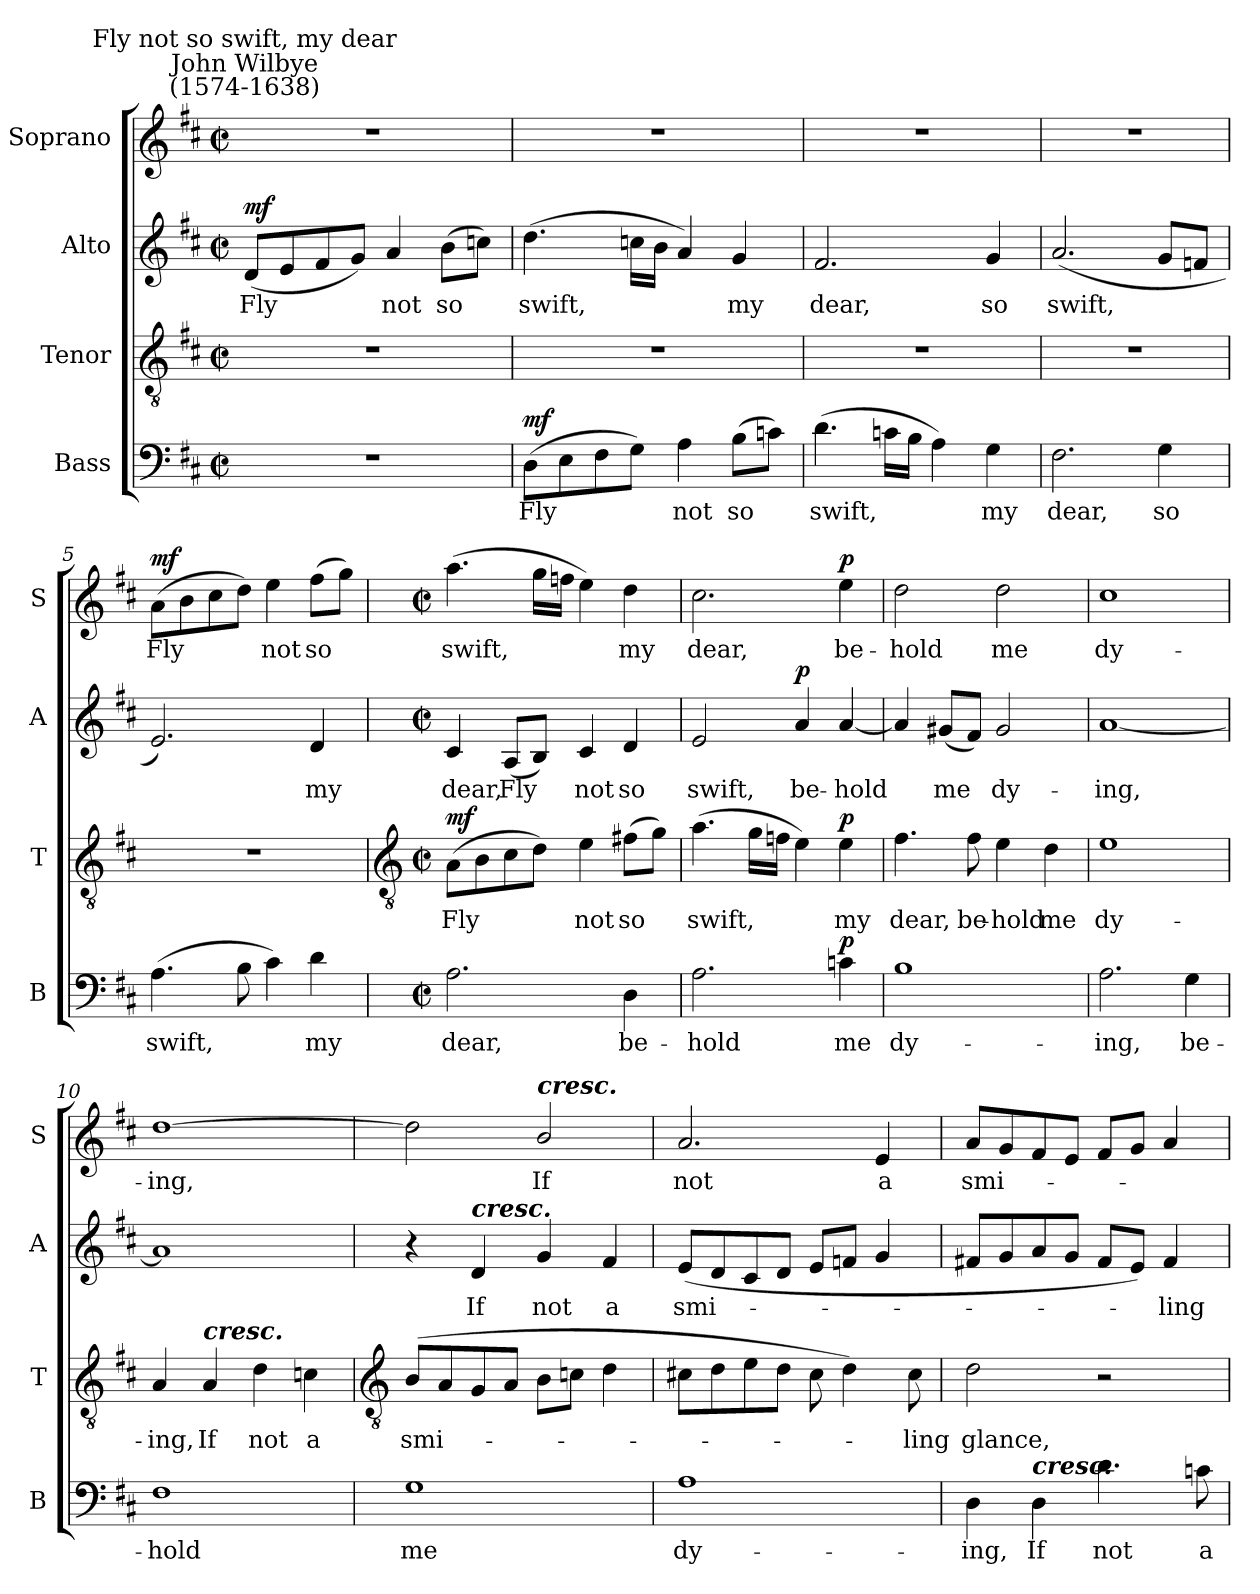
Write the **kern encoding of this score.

**kern	**text	**dynam	**kern	**text	**dynam	**kern	**text	**dynam	**kern	**text	**dynam
*part4	*part4	*part4	*part3	*part3	*part3	*part2	*part2	*part2	*part1	*part1	*part1
*staff4	*staff4	*staff4	*staff3	*staff3	*staff3	*staff2	*staff2	*staff2	*staff1	*staff1	*staff1
*I"Bass	*	*	*I"Tenor	*	*	*I"Alto	*	*	*I"Soprano	*	*
*I'B	*	*	*I'T	*	*	*I'A	*	*	*I'S	*	*
*clefF4	*	*	*clefGv2	*	*	*clefG2	*	*	*clefG2	*	*
*k[f#c#]	*	*	*k[f#c#]	*	*	*k[f#c#]	*	*	*k[f#c#]	*	*
*D:	*	*	*D:	*	*	*D:	*	*	*D:	*	*
*M2/2	*	*	*M2/2	*	*	*M2/2	*	*	*M2/2	*	*
*met(c|)	*	*	*met(c|)	*	*	*met(c|)	*	*	*met(c|)	*	*
=1	=1	=1	=1	=1	=1	=1	=1	=1	=1	=1	=1
!	!	!	!	!	!	!	!	!	!LO:TX:a:cj:t=John Wilbye\n(1574-1638)	!	!
!	!	!	!	!	!	!	!	!	!LO:TX:a:cj:t=Fly not so swift, my dear	!	!
!	!	!	!	!	!	!	!LO:LY:b	!LO:DY:b	!	!	!
1r	.	.	1r	.	.	(<8dL	Fly	mf	1r	.	.
.	.	.	.	.	.	8e	.	.	.	.	.
.	.	.	.	.	.	8f#	.	.	.	.	.
.	.	.	.	.	.	8gJ)	.	.	.	.	.
!	!	!	!	!	!	!	!LO:LY:b	!	!	!	!
.	.	.	.	.	.	4a	not	.	.	.	.
!	!	!	!	!	!	!	!LO:LY:b	!	!	!	!
.	.	.	.	.	.	(>8bL	so	.	.	.	.
.	.	.	.	.	.	8ccnJ)	.	.	.	.	.
=2	=2	=2	=2	=2	=2	=2	=2	=2	=2	=2	=2
!	!LO:LY:b	!LO:DY:b	!	!	!	!	!LO:LY:b	!	!	!	!
(>8DL	Fly	mf	1r	.	.	(>4.dd	swift,	.	1r	.	.
8E	.	.	.	.	.	.	.	.	.	.	.
8F#	.	.	.	.	.	.	.	.	.	.	.
8GJ)	.	.	.	.	.	16ccnLL	.	.	.	.	.
.	.	.	.	.	.	16bJJ	.	.	.	.	.
!	!LO:LY:b	!	!	!	!	!	!	!	!	!	!
4A	not	.	.	.	.	4a)	.	.	.	.	.
!	!LO:LY:b	!	!	!	!	!	!LO:LY:b	!	!	!	!
(>8BL	so	.	.	.	.	4g	my	.	.	.	.
8cnJ)	.	.	.	.	.	.	.	.	.	.	.
=3	=3	=3	=3	=3	=3	=3	=3	=3	=3	=3	=3
!	!LO:LY:b	!	!	!	!	!	!LO:LY:b	!	!	!	!
(>4.d	swift,	.	1r	.	.	2.f#	dear,	.	1r	.	.
16cnLL	.	.	.	.	.	.	.	.	.	.	.
16BJJ	.	.	.	.	.	.	.	.	.	.	.
4A)	.	.	.	.	.	.	.	.	.	.	.
!	!LO:LY:b	!	!	!	!	!	!LO:LY:b	!	!	!	!
4G	my	.	.	.	.	4g	so	.	.	.	.
=4	=4	=4	=4	=4	=4	=4	=4	=4	=4	=4	=4
!	!LO:LY:b	!	!	!	!	!	!LO:LY:b	!	!	!	!
2.F#	dear,	.	1r	.	.	(<2.a	swift,	.	1r	.	.
!	!LO:LY:b	!	!	!	!	!	!	!	!	!	!
4G	so	.	.	.	.	8gL	.	.	.	.	.
.	.	.	.	.	.	8fnJ	.	.	.	.	.
=5	=5	=5	=5	=5	=5	=5	=5	=5	=5	=5	=5
!	!LO:LY:b	!	!	!	!	!	!	!	!	!LO:LY:b	!LO:DY:b
(>4.A	swift,	.	1r	.	.	2.e)	.	.	(>8aL	Fly	mf
.	.	.	.	.	.	.	.	.	8b	.	.
.	.	.	.	.	.	.	.	.	8cc#	.	.
8B	.	.	.	.	.	.	.	.	8ddJ)	.	.
!	!	!	!	!	!	!	!	!	!	!LO:LY:b	!
4c#)	.	.	.	.	.	.	.	.	4ee	not	.
!	!LO:LY:b	!	!	!	!	!	!LO:LY:b	!	!	!LO:LY:b	!
4d	my	.	.	.	.	4d	my	.	(>8ff#L	so	.
.	.	.	.	.	.	.	.	.	8ggJ)	.	.
!!LO:LB:g=z
=6	=6	=6	=6	=6	=6	=6	=6	=6	=6	=6	=6
*	*	*	*clefGv2	*	*	*	*	*	*	*	*
*M2/2	*	*	*M2/2	*	*	*M2/2	*	*	*M2/2	*	*
*met(c|)	*	*	*met(c|)	*	*	*met(c|)	*	*	*met(c|)	*	*
!	!LO:LY:b	!	!	!LO:LY:b	!LO:DY:b	!	!LO:LY:b	!	!	!LO:LY:b	!
2.A	dear,	.	(>8AL	Fly	mf	4c#	dear,	.	(>4.aa	swift,	.
.	.	.	8B	.	.	.	.	.	.	.	.
!	!	!	!	!	!	!	!LO:LY:b	!	!	!	!
.	.	.	8c#	.	.	(<8AL	Fly	.	.	.	.
.	.	.	8dJ)	.	.	8BJ)	.	.	16ggLL	.	.
.	.	.	.	.	.	.	.	.	16ffnJJ	.	.
!	!	!	!	!LO:LY:b	!	!	!LO:LY:b	!	!	!	!
.	.	.	4e	not	.	4c#	not	.	4ee)	.	.
!	!LO:LY:b	!	!	!LO:LY:b	!	!	!LO:LY:b	!	!	!LO:LY:b	!
4D	be-	.	(>8f#XL	so	.	4d	so	.	4dd	my	.
.	.	.	8gJ)	.	.	.	.	.	.	.	.
=7	=7	=7	=7	=7	=7	=7	=7	=7	=7	=7	=7
!	!LO:LY:b	!	!	!LO:LY:b	!	!	!LO:LY:b	!	!	!LO:LY:b	!
2.A	-hold	.	(>4.a	swift,	.	2e	swift,	.	2.cc#	dear,	.
.	.	.	16gLL	.	.	.	.	.	.	.	.
.	.	.	16fnJJ	.	.	.	.	.	.	.	.
!	!	!	!	!	!	!	!LO:LY:b	!LO:DY:b	!	!	!
.	.	.	4e)	.	.	4a	be-	p	.	.	.
!	!LO:LY:b	!LO:DY:b	!	!LO:LY:b	!LO:DY:b	!	!LO:LY:b	!	!	!LO:LY:b	!LO:DY:b
4cn	me	p	4e	my	p	[4a	-hold	.	4ee	be-	p
=8	=8	=8	=8	=8	=8	=8	=8	=8	=8	=8	=8
!	!LO:LY:b	!	!	!LO:LY:b	!	!	!	!	!	!LO:LY:b	!
1B	dy-	.	4.f#	dear,	.	4a]	.	.	2dd	-hold	.
!	!	!	!	!	!	!	!LO:LY:b	!	!	!	!
.	.	.	.	.	.	(<8g#XL	me	.	.	.	.
!	!	!	!	!LO:LY:b	!	!	!	!	!	!	!
.	.	.	8f#	be-	.	8f#J)	.	.	.	.	.
!	!	!	!	!LO:LY:b	!	!	!LO:LY:b	!	!	!LO:LY:b	!
.	.	.	4e	-hold	.	2g#	dy-	.	2dd	me	.
!	!	!	!	!LO:LY:b	!	!	!	!	!	!	!
.	.	.	4d	me	.	.	.	.	.	.	.
=9	=9	=9	=9	=9	=9	=9	=9	=9	=9	=9	=9
!	!LO:LY:b	!	!	!LO:LY:b	!	!	!LO:LY:b	!	!	!LO:LY:b	!
2.A	-ing,	.	1e	dy-	.	[1a	-ing,	.	1cc#	dy-	.
!	!LO:LY:b	!	!	!	!	!	!	!	!	!	!
4G	be-	.	.	.	.	.	.	.	.	.	.
=10	=10	=10	=10	=10	=10	=10	=10	=10	=10	=10	=10
!	!LO:LY:b	!	!	!LO:LY:b	!	!	!	!	!	!LO:LY:b	!
1F#	-hold	.	4A	-ing,	.	1a]	.	.	[1dd	-ing,	.
!	!	!	!LO:TX:a:Bi:t=cresc.	!	!	!	!	!	!	!	!
!	!	!	!	!LO:LY:b	!	!	!	!	!	!	!
.	.	.	4A	If	.	.	.	.	.	.	.
!	!	!	!	!LO:LY:b	!	!	!	!	!	!	!
.	.	.	4d	not	.	.	.	.	.	.	.
!	!	!	!	!LO:LY:b	!	!	!	!	!	!	!
.	.	.	4cn	a	.	.	.	.	.	.	.
!!LO:LB:g=z
=11	=11	=11	=11	=11	=11	=11	=11	=11	=11	=11	=11
*	*	*	*clefGv2	*	*	*	*	*	*	*	*
!	!LO:LY:b	!	!	!LO:LY:b	!	!	!	!	!	!	!
1G	me	.	(>8BL	smi-	.	4r	.	.	2dd]	.	.
.	.	.	8A	.	.	.	.	.	.	.	.
!	!	!	!	!	!	!LO:TX:a:Bi:t=cresc.	!	!	!	!	!
!	!	!	!	!	!	!	!LO:LY:b	!	!	!	!
.	.	.	8G	.	.	4d	If	.	.	.	.
.	.	.	8AJ	.	.	.	.	.	.	.	.
!	!	!	!	!	!	!	!	!	!LO:TX:a:Bi:t=cresc.	!	!
!	!	!	!	!	!	!	!LO:LY:b	!	!	!LO:LY:b	!
.	.	.	8BL	.	.	4g	not	.	2b/	If	.
.	.	.	8cnJ	.	.	.	.	.	.	.	.
!	!	!	!	!	!	!	!LO:LY:b	!	!	!	!
.	.	.	4d	.	.	4f#	a	.	.	.	.
=12	=12	=12	=12	=12	=12	=12	=12	=12	=12	=12	=12
!	!LO:LY:b	!	!	!	!	!	!LO:LY:b	!	!	!LO:LY:b	!
1A	dy-	.	8c#XL	.	.	(<8eL	smi-	.	2.a	not	.
.	.	.	8d	.	.	8d	.	.	.	.	.
.	.	.	8e	.	.	8c#	.	.	.	.	.
.	.	.	8dJ	.	.	8dJ	.	.	.	.	.
.	.	.	8c#	.	.	8eL	.	.	.	.	.
.	.	.	4d)	.	.	8fnJ	.	.	.	.	.
!	!	!	!	!	!	!	!	!	!	!LO:LY:b	!
.	.	.	.	.	.	4g	.	.	4e	a	.
!	!	!	!	!LO:LY:b	!	!	!	!	!	!	!
.	.	.	8c#	ling	.	.	.	.	.	.	.
=13	=13	=13	=13	=13	=13	=13	=13	=13	=13	=13	=13
!	!LO:LY:b	!	!	!LO:LY:b	!	!	!	!	!	!LO:LY:b	!
4D	-ing,	.	2d	glance,	.	8f#XL	.	.	8aL	smi-	.
.	.	.	.	.	.	8g	.	.	8g	.	.
!LO:TX:a:Bi:t=cresc.	!	!	!	!	!	!	!	!	!	!	!
!	!LO:LY:b	!	!	!	!	!	!	!	!	!	!
4D	If	.	.	.	.	8a	.	.	8f#	.	.
.	.	.	.	.	.	8gJ	.	.	8eJ	.	.
!	!LO:LY:b	!	!	!	!	!	!	!	!	!	!
4.d	not	.	2r	.	.	8f#L	.	.	8f#L	.	.
.	.	.	.	.	.	8eJ)	.	.	8gJ	.	.
!	!	!	!	!	!	!	!LO:LY:b	!	!	!	!
.	.	.	.	.	.	4f#	ling	.	4a	.	.
!	!LO:LY:b	!	!	!	!	!	!	!	!	!	!
8cn	a	.	.	.	.	.	.	.	.	.	.
=	=	=	=	=	=	=	=	=	=	=	=
*-	*-	*-	*-	*-	*-	*-	*-	*-	*-	*-	*-
